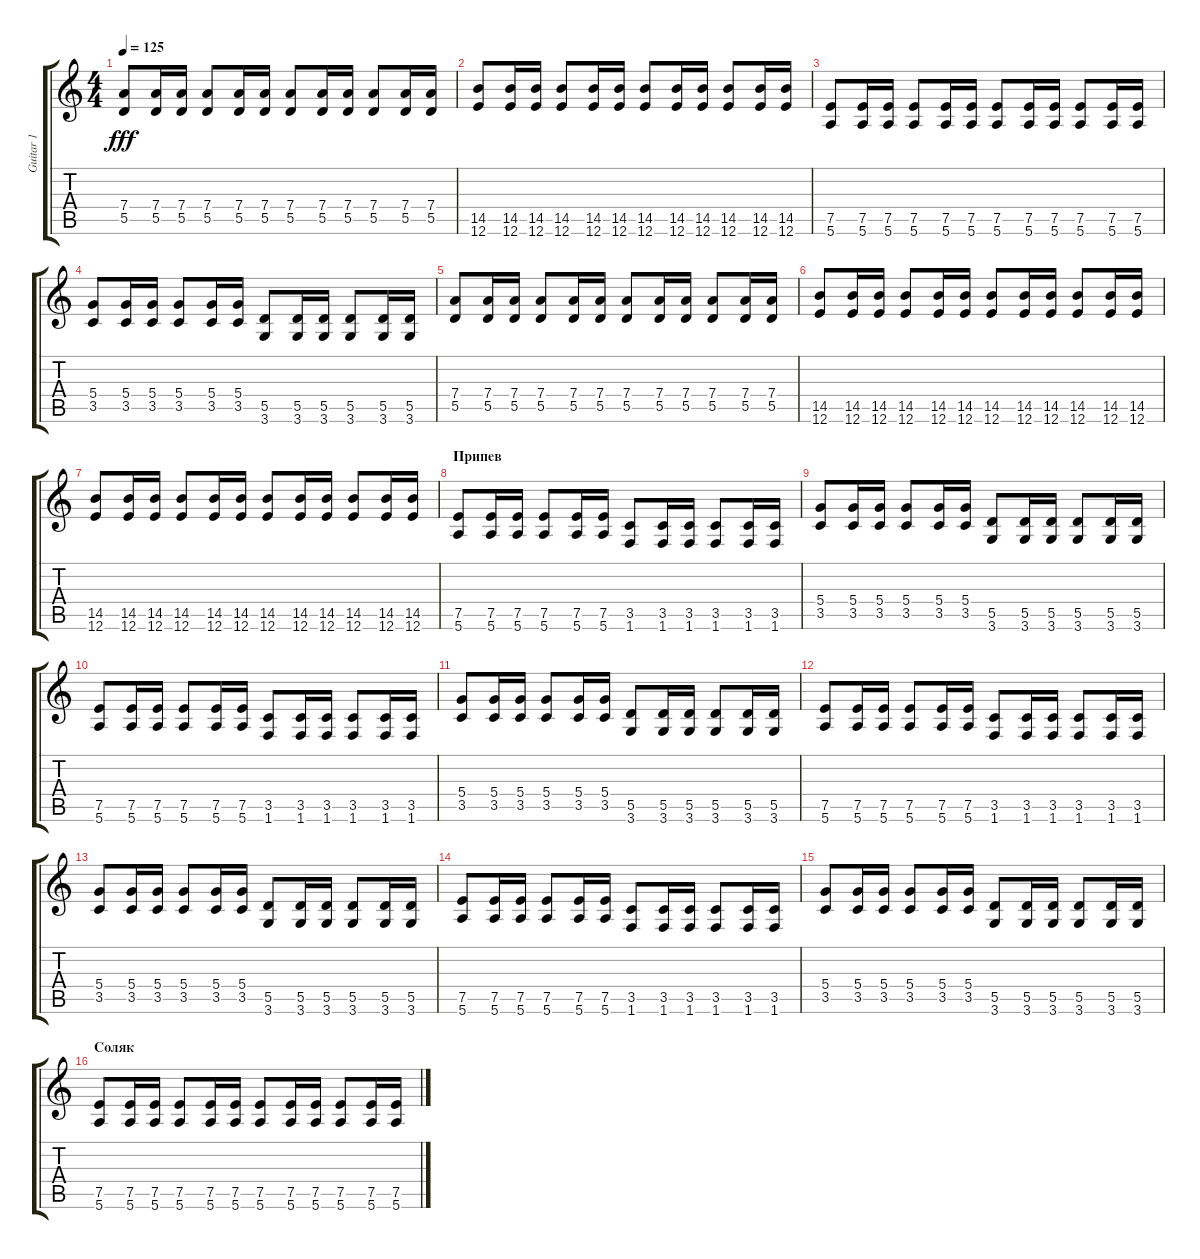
\track ("Guitar 1" "Guitar 1") {instrument distortionguitar}
\staff {score tabs}
\tuning (E4 B3 G3 D3 A2 E2) {hide}
\ts (4 4)
\tempo 125
\clef g2
\ks c
(7.4 5.5).8{dy fff} (7.4 5.5).16 (7.4 5.5).16 (7.4 5.5).8 (7.4 5.5).16 (7.4 5.5).16 (7.4 5.5).8 (7.4 5.5).16 (7.4 5.5).16 (7.4 5.5).8 (7.4 5.5).16 (7.4 5.5).16 |
(14.5 12.6).8 (14.5 12.6).16 (14.5 12.6).16 (14.5 12.6).8 (14.5 12.6).16 (14.5 12.6).16 (14.5 12.6).8 (14.5 12.6).16 (14.5 12.6).16 (14.5 12.6).8 (14.5 12.6).16 (14.5 12.6).16 |
(7.5 5.6).8 (7.5 5.6).16 (7.5 5.6).16 (7.5 5.6).8 (7.5 5.6).16 (7.5 5.6).16 (7.5 5.6).8 (7.5 5.6).16 (7.5 5.6).16 (7.5 5.6).8 (7.5 5.6).16 (7.5 5.6).16 |
(5.4 3.5).8 (5.4 3.5).16 (5.4 3.5).16 (5.4 3.5).8 (5.4 3.5).16 (5.4 3.5).16 (5.5 3.6).8 (5.5 3.6).16 (5.5 3.6).16 (5.5 3.6).8 (5.5 3.6).16 (5.5 3.6).16 |
(7.4 5.5).8 (7.4 5.5).16 (7.4 5.5).16 (7.4 5.5).8 (7.4 5.5).16 (7.4 5.5).16 (7.4 5.5).8 (7.4 5.5).16 (7.4 5.5).16 (7.4 5.5).8 (7.4 5.5).16 (7.4 5.5).16 |
(14.5 12.6).8 (14.5 12.6).16 (14.5 12.6).16 (14.5 12.6).8 (14.5 12.6).16 (14.5 12.6).16 (14.5 12.6).8 (14.5 12.6).16 (14.5 12.6).16 (14.5 12.6).8 (14.5 12.6).16 (14.5 12.6).16 |
(14.5 12.6).8 (14.5 12.6).16 (14.5 12.6).16 (14.5 12.6).8 (14.5 12.6).16 (14.5 12.6).16 (14.5 12.6).8 (14.5 12.6).16 (14.5 12.6).16 (14.5 12.6).8 (14.5 12.6).16 (14.5 12.6).16 |
\section ("" "Припев")
(7.5 5.6).8 (7.5 5.6).16 (7.5 5.6).16 (7.5 5.6).8 (7.5 5.6).16 (7.5 5.6).16 (3.5 1.6).8 (3.5 1.6).16 (3.5 1.6).16 (3.5 1.6).8 (3.5 1.6).16 (3.5 1.6).16 |
(5.4 3.5).8 (5.4 3.5).16 (5.4 3.5).16 (5.4 3.5).8 (5.4 3.5).16 (5.4 3.5).16 (5.5 3.6).8 (5.5 3.6).16 (5.5 3.6).16 (5.5 3.6).8 (5.5 3.6).16 (5.5 3.6).16 |
(7.5 5.6).8 (7.5 5.6).16 (7.5 5.6).16 (7.5 5.6).8 (7.5 5.6).16 (7.5 5.6).16 (3.5 1.6).8 (3.5 1.6).16 (3.5 1.6).16 (3.5 1.6).8 (3.5 1.6).16 (3.5 1.6).16 |
(5.4 3.5).8 (5.4 3.5).16 (5.4 3.5).16 (5.4 3.5).8 (5.4 3.5).16 (5.4 3.5).16 (5.5 3.6).8 (5.5 3.6).16 (5.5 3.6).16 (5.5 3.6).8 (5.5 3.6).16 (5.5 3.6).16 |
(7.5 5.6).8 (7.5 5.6).16 (7.5 5.6).16 (7.5 5.6).8 (7.5 5.6).16 (7.5 5.6).16 (3.5 1.6).8 (3.5 1.6).16 (3.5 1.6).16 (3.5 1.6).8 (3.5 1.6).16 (3.5 1.6).16 |
(5.4 3.5).8 (5.4 3.5).16 (5.4 3.5).16 (5.4 3.5).8 (5.4 3.5).16 (5.4 3.5).16 (5.5 3.6).8 (5.5 3.6).16 (5.5 3.6).16 (5.5 3.6).8 (5.5 3.6).16 (5.5 3.6).16 |
(7.5 5.6).8 (7.5 5.6).16 (7.5 5.6).16 (7.5 5.6).8 (7.5 5.6).16 (7.5 5.6).16 (3.5 1.6).8 (3.5 1.6).16 (3.5 1.6).16 (3.5 1.6).8 (3.5 1.6).16 (3.5 1.6).16 |
(5.4 3.5).8 (5.4 3.5).16 (5.4 3.5).16 (5.4 3.5).8 (5.4 3.5).16 (5.4 3.5).16 (5.5 3.6).8 (5.5 3.6).16 (5.5 3.6).16 (5.5 3.6).8 (5.5 3.6).16 (5.5 3.6).16 |
\section ("" "Соляк")
(7.5 5.6).8 (7.5 5.6).16 (7.5 5.6).16 (7.5 5.6).8 (7.5 5.6).16 (7.5 5.6).16 (7.5 5.6).8 (7.5 5.6).16 (7.5 5.6).16 (7.5 5.6).8 (7.5 5.6).16 (7.5 5.6).16
